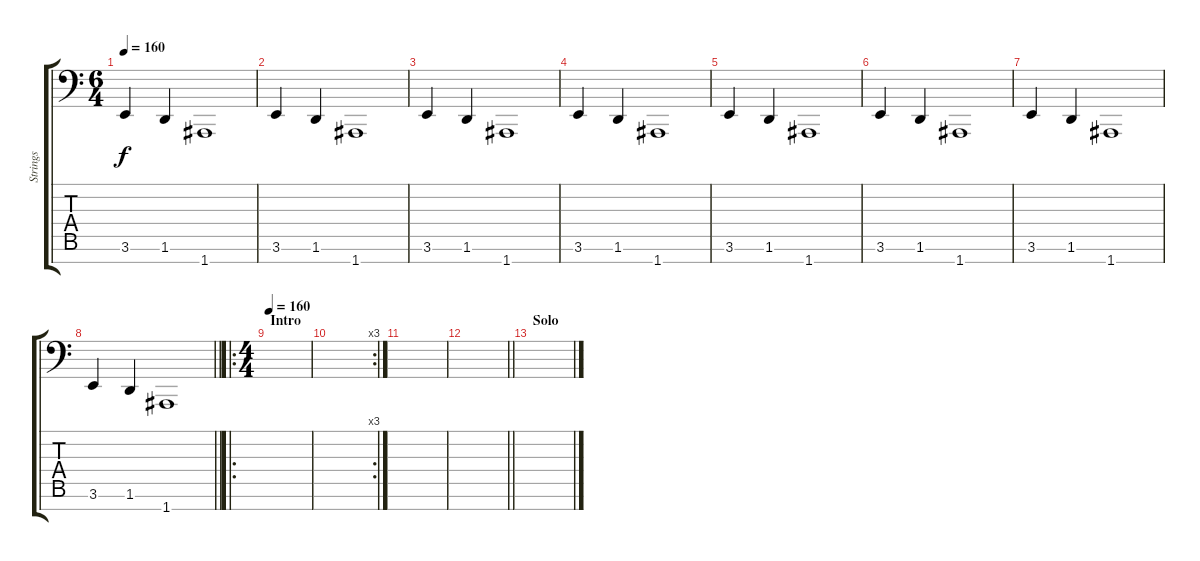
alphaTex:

\track ("Strings" "Strings") {instrument stringensemble1}
\staff {score tabs}
\tuning (Db4 Ab3 E3 B2 Gb2 Db2 A1) {hide}
\ts (6 4)
\tempo 160
\tempo 80
\tempo 160
\clef f4
\ks c
3.6.4{dy f volume 1 instrument stringensemble1} 1.6.4 1.7.1 |
3.6.4{volume 3} 1.6.4 1.7.1 |
3.6.4{volume 5} 1.6.4 1.7.1 |
3.6.4{volume 7} 1.6.4 1.7.1 |
3.6.4{volume 9} 1.6.4 1.7.1 |
3.6.4{volume 11} 1.6.4 1.7.1 |
3.6.4 1.6.4 1.7.1 |
\barLineRight lightlight
3.6.4 1.6.4 1.7.1 |
\ro
\ts (4 4)
\section ("" "Intro")
\tempo 160
|
\rc 3
|
|
\barLineRight lightlight
|
\section ("" "Solo")
